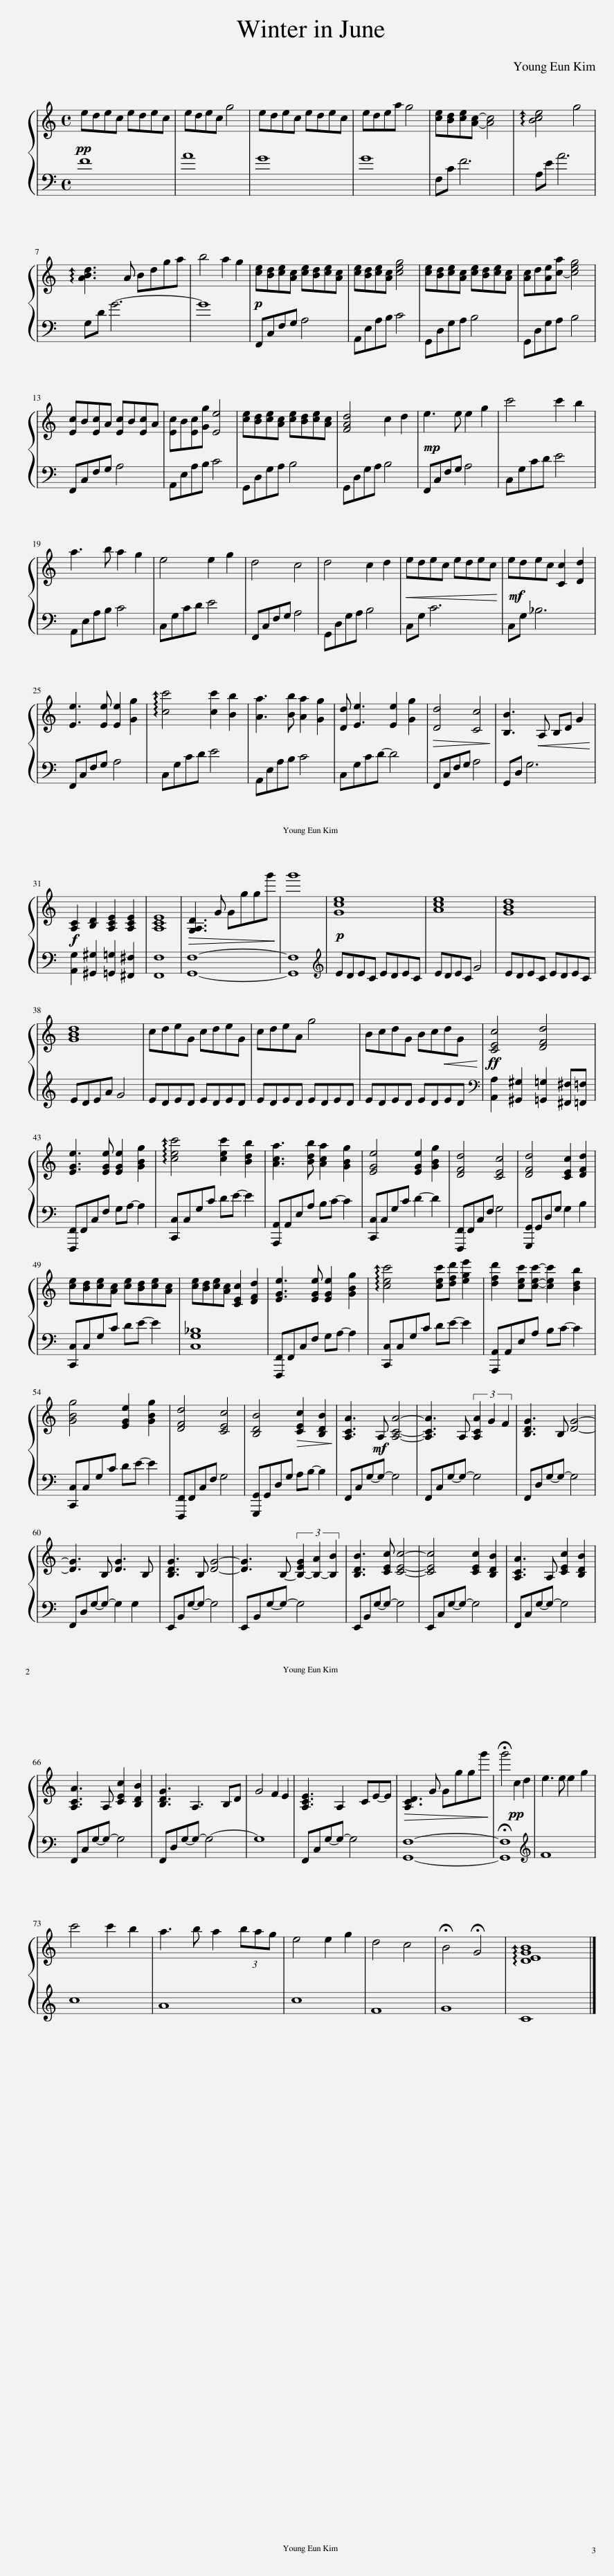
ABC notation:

X:1
%%score { 1 | 2 }
L:1/8
M:4/4
I:linebreak $
K:C
V:1 treble
V:2 bass
V:1
!pp! edec edec | edec g4 | edec edec | edea g4 | [ce][Bd][ce][Ac]- [Ac]4 | %5
 !arpeggio![Bce]4 g4 |$ !arpeggio![ABd]3 A Bdga | b4 a2 g2 |!p! [ce][Bd][ce][Ac] [ce][Bd][ce][Ac] | [ce][Bd][ce][Ac] [ceg]4 | %10
 [ce][Bd][ce][Ac] [ce][Bd][ce][Ac] | [Ac]d[Ae][c-a] [ceg]4 |$ [Ec]B[Ec]A [Ec]B[Ec]A | [Ec]B[Ec][Gg] [Ee]4 | [ce][Bd][ce][Ac] [ce][Bd][ce][Ac] | %15
 [FAd]4 c2 d2 |!mp! e3 e e2 g2 | c'4 c'2 b2 |$ a3 b a2 g2 | e4 e2 g2 | %20
 d4 c4 | d4 c2 d2 |!<(! edec edec!<)! |!mf! edec [Cc]2 [Dd]2 |$ [Ee]3 [Ee] [Ee]2 [Gg]2 | %25
 !arpeggio![cc']4 [cc']2 [Bb]2 | [Aa]3 [Bb] [Aa]2 [Gg]2 | [Dd] [Ee]3 [Ee]2 [Gg]2 |!>(! [Dd]4 [Cc]4!>)! | [B,B]3!<(! A, B,D G2!<)! |$ %30
!f! [A,C]2 [B,D]2 [A,CE]2 [A,CE]2 | [A,CE]8 |!>(! [G,A,D]3 G Gggg'!>)! | g'8 |!p! [Gce]8 | %35
 [Ace]8 | [GBd]8 |$ [GBd]8 | cdeG cdeG | cdeA g4 | %40
 BcdG Bc!<(!dG!<)! |!ff! [CEc]4 [DFd]4 |$ [EGe]3 [EGe] [EGe]2 [GBg]2 | !arpeggio![cec']4 [cec']2 [Bdb]2 | [Aca]3 [Bdb] [Aca]2 [GBg]2 | %45
 [EGe]4 [EGe]2 [GBg]2 | [DFd]4 [CEc]4 | [DFd]4 [CEc]2 [DFd]2 |$ [ce][Bd][ce][Ac] [ce][Bd][ce][Ac] | [ce][Bd][ce][Ac] [CEc]2 [DFd]2 | %50
 [EGe]3 [EGe] [EGe]2 [GBg]2 | !arpeggio![cec']4 [cec'][dfd'] [ege']2 | [dfd']2 [cec'][cec']- [cec']2 [Bdb]2 |$ [GBg]4 [EGe]2 [GBg]2 | [DFd]4 [CEc]4 | %55
 [B,DB]4!>(! [CEc]2 [B,DB]2!>)! | [A,CA]3!mf! A, [A,CA]4- | [A,CA]3 A, (3[A,CA]2 G2 F2 | [B,DG]3 B, [DG]4- |$ [DG]3 B, [DG]3 B, | %60
 [B,DG]3 B, [DG]4- | [DG]3 B,- (3[B,-EG]2 [B,-A]2 [B,B]2 | [B,DB]3 [CEc] [CEc]4- | [CEc]4 [CEc]2 [B,DB]2 | [A,CA]3 A, [CEc]2 [B,DB]2 |$ %65
 [A,CA]3 A, [CEc]2 [B,DB]2 | [B,DG]3 A,3 B,D | G4 F2 E2 | [A,CE]3 A,2 CE-E |!>(! [A,CD]3 G Gggg'!>)! | %70
 !fermata!g'4!pp! c2 d2 | e3 e e2 g2 |$ c'4 c'2 b2 | a3 b a2 (3bag | e4 e2 g2 | %75
 d4 c4 | !fermata!B4 !fermata!G4 | !arpeggio![DEGB]8 |] %78
V:2
 F8 | A8 | G8 | G8 | F,C F6 | %5
 A,E A6 |$ G,D G6- | G8 | F,,C,F,G, A,4 | A,,E,A,B, C4 | %10
 G,,D,G,A, B,4 | G,,D,G,A, B,4 |$ F,,C,F,G, A,4 | A,,E,A,B, C4 | G,,D,G,A, B,4 | %15
 G,,D,G,A, B,4 | F,,C,F,G, A,4 | C,G,CD E4 |$ A,,E,A,B, C4 | C,G,CD E4 | %20
 F,,C,F,G, A,4 | G,,D,G,A, B,4 | C,G, C6 | C,G, _B,6 |$ F,,C,F,G, A,4 | %25
 C,G,CD E4 | A,,E,A,B, C4 | C,G,CD- D4 | F,,C,F,G, A,4 | G,,D, G,6 |$ %30
 [A,,G,]2 [^G,,^G,]2 [=G,,=G,]2 [^F,,^F,]2 | [F,,F,]8 | [G,,F,]8- | [G,,F,]8 |[K:treble] EDEC EDEC | %35
 EDEC G4 | EDEC EDEC |$ EDEA G4 | EDED EDED | EDED EDED | %40
 EDED EDED |[K:bass] [A,,A,]2 [^G,,^G,]2 [=G,,=G,]2 [^F,,^F,][=F,,=F,] |$ [F,,,F,,]F,,C,F, G,A,- A,2 | [C,,C,]C,G,C DE- E2 | [A,,,A,,]A,,E,A, B,C- C2 | %45
 [C,,C,]C,G,C D2- D2 | [F,,,F,,]F,,C,F, G,4 | [G,,,G,,]G,,D,G, G,2 B,2 |$ [C,,C,]C,G,C DE- E2 | [C,G,_B,]8 | %50
 [F,,,F,,]F,,C,F, G,A,- A,2 | [C,,C,]C,G,C DE- E2 | [A,,,A,,]A,,E,A, B,C- C2 |$ [C,,C,]C,G,C DE- E2 | [F,,,F,,]F,,C,F, G,4 | %55
 [G,,,G,,]G,,D,G, A,B,- B,2 | F,,C,G,-G,- G,4 | F,,C,G,-G,- G,4 | F,,D,G,-G,- G,4 |$ F,,D,G,-G,- G,2 G,2 | %60
 E,,B,,G,-G,- G,4 | E,,B,,G,-G,- G,4 | E,,B,,G,-G,- G,4 | E,,C,G,-G,- G,4 | F,,C,G,-G,- G,4 |$ %65
 F,,C,G,-G,- G,4 | F,,D,G,-G,- G,4- | G,8 | F,,C,G,-G,- G,4 | [G,,F,]8- | %70
 !fermata![G,,F,]8 |[K:treble] F8 |$ c8 | A8 | c8 | %75
 F8 | G8 | C8 |] %78
